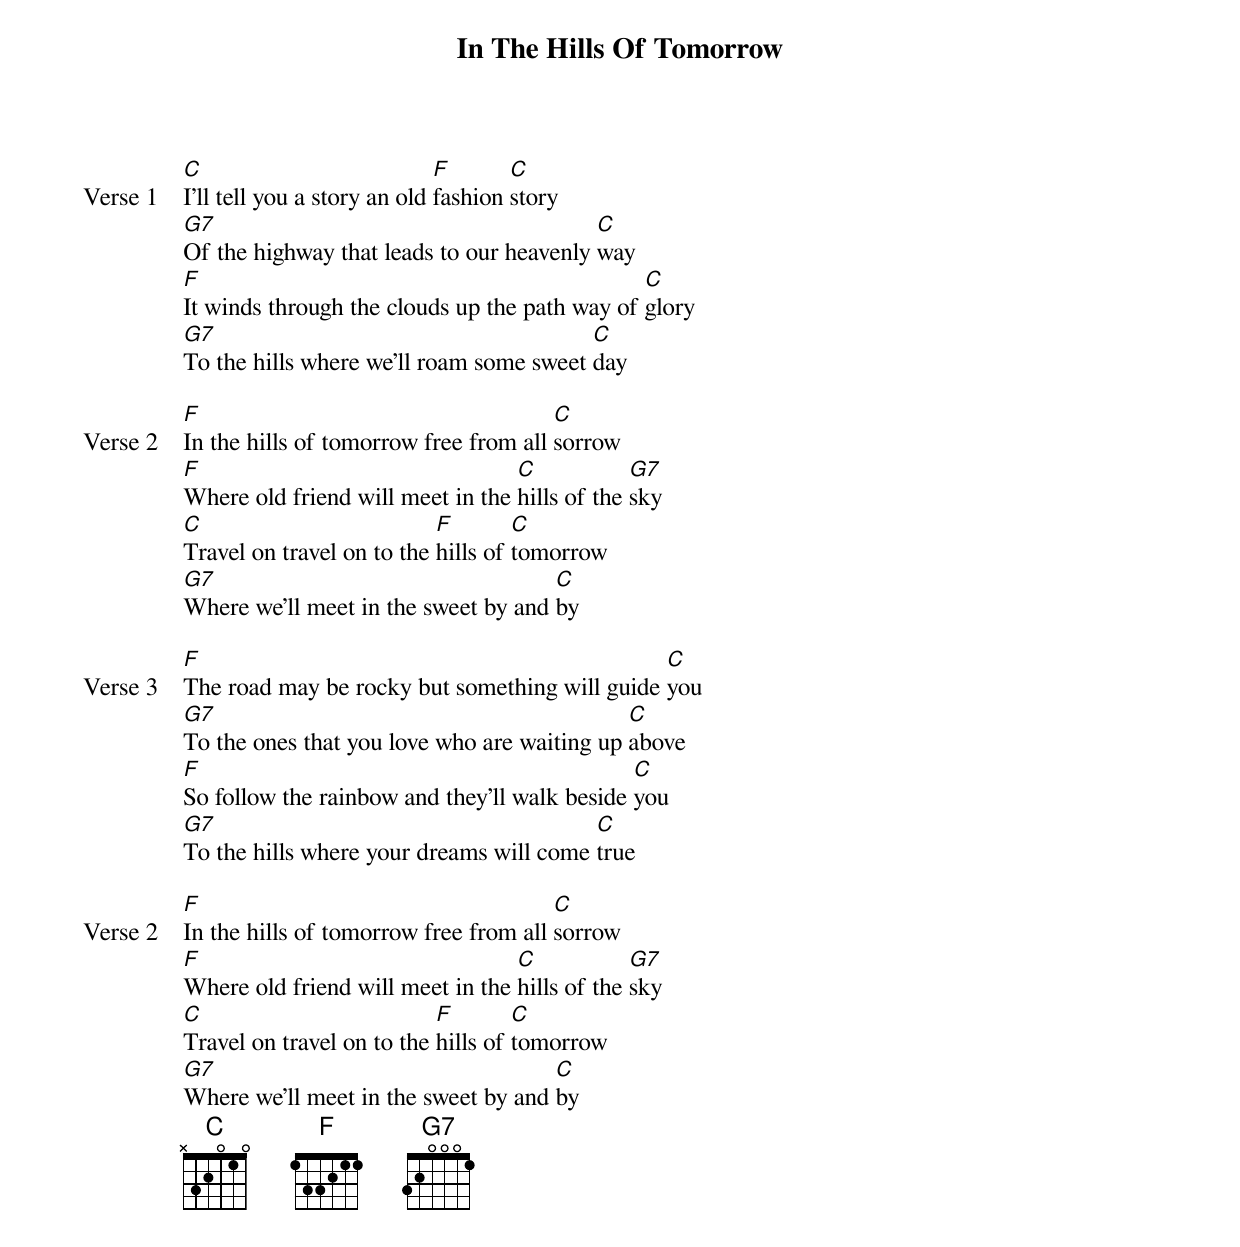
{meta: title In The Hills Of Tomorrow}
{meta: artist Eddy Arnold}
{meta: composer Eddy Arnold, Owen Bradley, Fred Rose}

{start_of_verse: Verse 1}
[C]I'll tell you a story an old [F]fashion [C]story
[G7]Of the highway that leads to our heavenly [C]way
[F]It winds through the clouds up the path way of [C]glory
[G7]To the hills where we'll roam some sweet [C]day
{end_of_verse}

{start_of_verse: Verse 2}
[F]In the hills of tomorrow free from all [C]sorrow
[F]Where old friend will meet in the [C]hills of the [G7]sky
[C]Travel on travel on to the [F]hills of [C]tomorrow
[G7]Where we'll meet in the sweet by and [C]by
{end_of_verse}

{start_of_verse: Verse 3}
[F]The road may be rocky but something will guide [C]you
[G7]To the ones that you love who are waiting up [C]above
[F]So follow the rainbow and they'll walk beside [C]you
[G7]To the hills where your dreams will come [C]true
{end_of_verse}

{start_of_verse: Verse 2}
[F]In the hills of tomorrow free from all [C]sorrow
[F]Where old friend will meet in the [C]hills of the [G7]sky
[C]Travel on travel on to the [F]hills of [C]tomorrow
[G7]Where we'll meet in the sweet by and [C]by
{end_of_verse}
